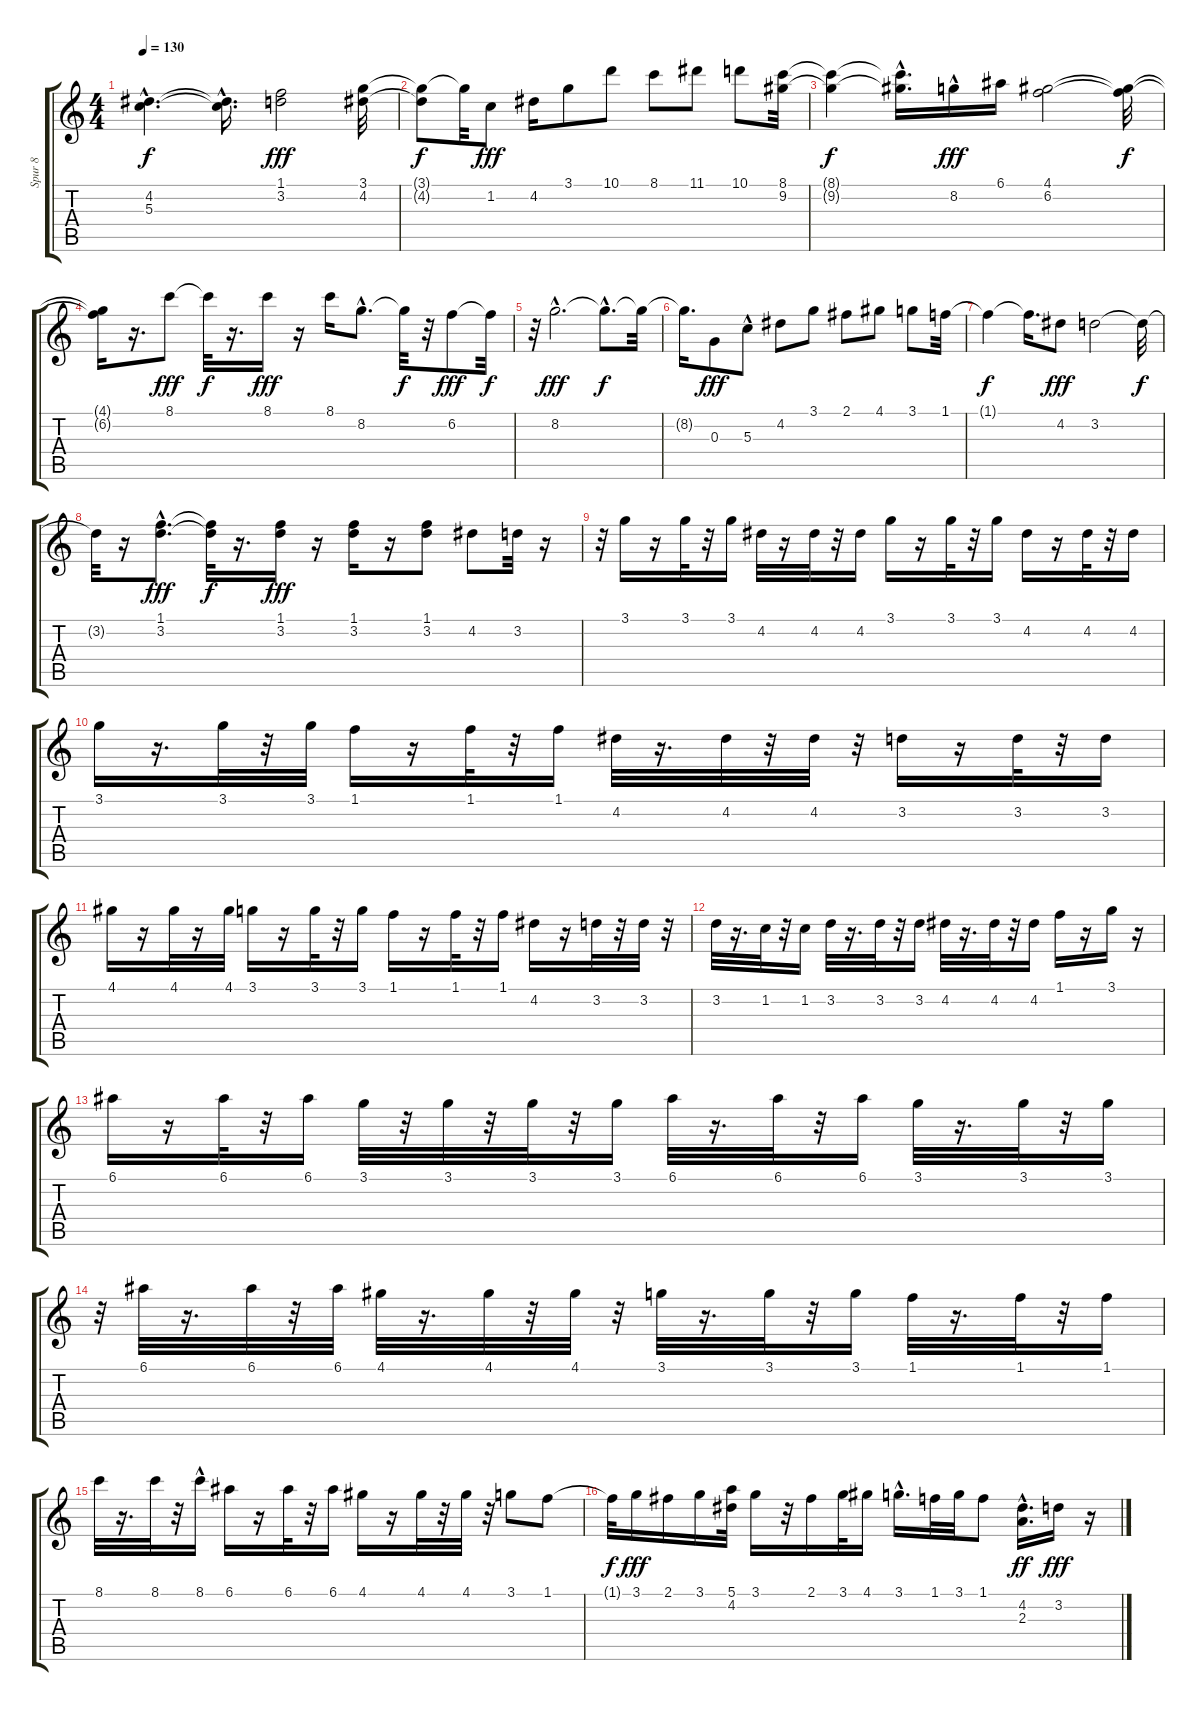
\track ("Spur 8" "Spur 8") {instrument banjo}
\staff {score tabs}
\tuning (E4 B3 G3 D3 A2 E2) {hide}
\displaytranspose 12
\ts (4 4)
\tempo 130
\clef g2
\ks c
(4.2{hac t} 5.3{hac t}).4{d dy f} (4.2{hac t} 5.3{hac t}).16{d} (1.1 3.2).2{dy fff} (3.1 4.2).32 |
(3.1{t} 4.2{t}).8{dy f} 3.1{t}.32 1.2.8{dy fff} 4.2.16 3.1.8 10.1.8 8.1.8 11.1.8 10.1.8 (8.1 9.2).32 |
(8.1{t} 9.2{t}).4{dy f} (8.1{t} 9.2{hac t}).16{d} 8.2{hac}.16{dy fff} 6.1.16 (4.1 6.2).2 (4.1{t} 6.2{t}).32{dy f} |
(4.1{t} 6.2{t}).16 r.16{d} 8.1.8{dy fff} 8.1{t}.32{dy f} r.16{d} 8.1.16{dy fff} r.16 8.1.16 8.2{hac}.8{d} 8.2{t}.32{dy f} r.32 6.2.8{dy fff} 6.2{t}.32{dy f} |
r.32 8.2{hac}.2{d dy fff} 8.2{hac t}.8{d dy f} 8.2{t}.32 |
8.2{t}.16{d} 0.3.8{dy fff} 5.3{hac}.8 4.2.8 3.1.8 2.1.8 4.1.8 3.1.8 1.1.32 |
1.1{t}.4{dy f} 1.1{t}.16{d} 4.2.8{dy fff} 3.2.2 3.2{t}.32{dy f} |
3.2{t}.32 r.16 (1.1{hac} 3.2{hac}).8{d dy fff} (1.1{t} 3.2{t}).32{dy f} r.16{d} (1.1 3.2).16{dy fff} r.16 (1.1 3.2).16 r.16 (1.1 3.2).8 4.2.8 3.2.32 r.16 |
r.32 3.1.16{instrument accordion} r.16 3.1.32 r.32 3.1.16 4.2.32 r.16 4.2.32 r.32 4.2.16 3.1.16 r.16 3.1.32 r.32 3.1.16 4.2.16 r.16 4.2.32 r.32 4.2.16 |
3.1.16 r.16{d} 3.1.32 r.32 3.1.32 1.1.16 r.16 1.1.32 r.32 1.1.16 4.2.32 r.16{d} 4.2.32 r.32 4.2.32 r.32 3.2.16 r.16 3.2.32 r.32 3.2.16 |
4.1.16 r.16 4.1.32 r.16 4.1.32 3.1.16 r.16 3.1.32 r.32 3.1.16 1.1.16 r.16 1.1.32 r.32 1.1.16 4.2.16 r.16 3.2.32 r.32 3.2.32 r.32 |
3.2.32 r.16{d} 1.2.32 r.32 1.2.16 3.2.32 r.16{d} 3.2.32 r.32 3.2.16 4.2.32 r.16{d} 4.2.32 r.32 4.2.16 1.1.16 r.16 3.1.16 r.16 |
6.1.16 r.16 6.1.32 r.32 6.1.16 3.1.32 r.32 3.1.32 r.32 3.1.32 r.32 3.1.16 6.1.32 r.16{d} 6.1.32 r.32 6.1.16 3.1.32 r.16{d} 3.1.32 r.32 3.1.16 |
r.32 6.1.32 r.16{d} 6.1.32 r.32 6.1.32 4.1.32 r.16{d} 4.1.32 r.32 4.1.32 r.32 3.1.32 r.16{d} 3.1.32 r.32 3.1.16 1.1.32 r.16{d} 1.1.32 r.32 1.1.16 |
8.1.32 r.16{d} 8.1.32 r.32 8.1{hac}.16 6.1.16 r.16 6.1.32 r.32 6.1.16 4.1.16 r.16 4.1.32 r.32 4.1.32 r.32 3.1.8 1.1.8 |
1.1{t}.32{dy f} 3.1.16{dy fff} 2.1.16 3.1.16 (5.1 4.2).32 3.1.16 r.32 2.1.16 3.1.32 4.1.16 3.1{hac}.16{d} 1.1.32 3.1.32 1.1.8 (4.2{hac} 2.3).16{d dy ff} 3.2.16{dy fff} r.16
